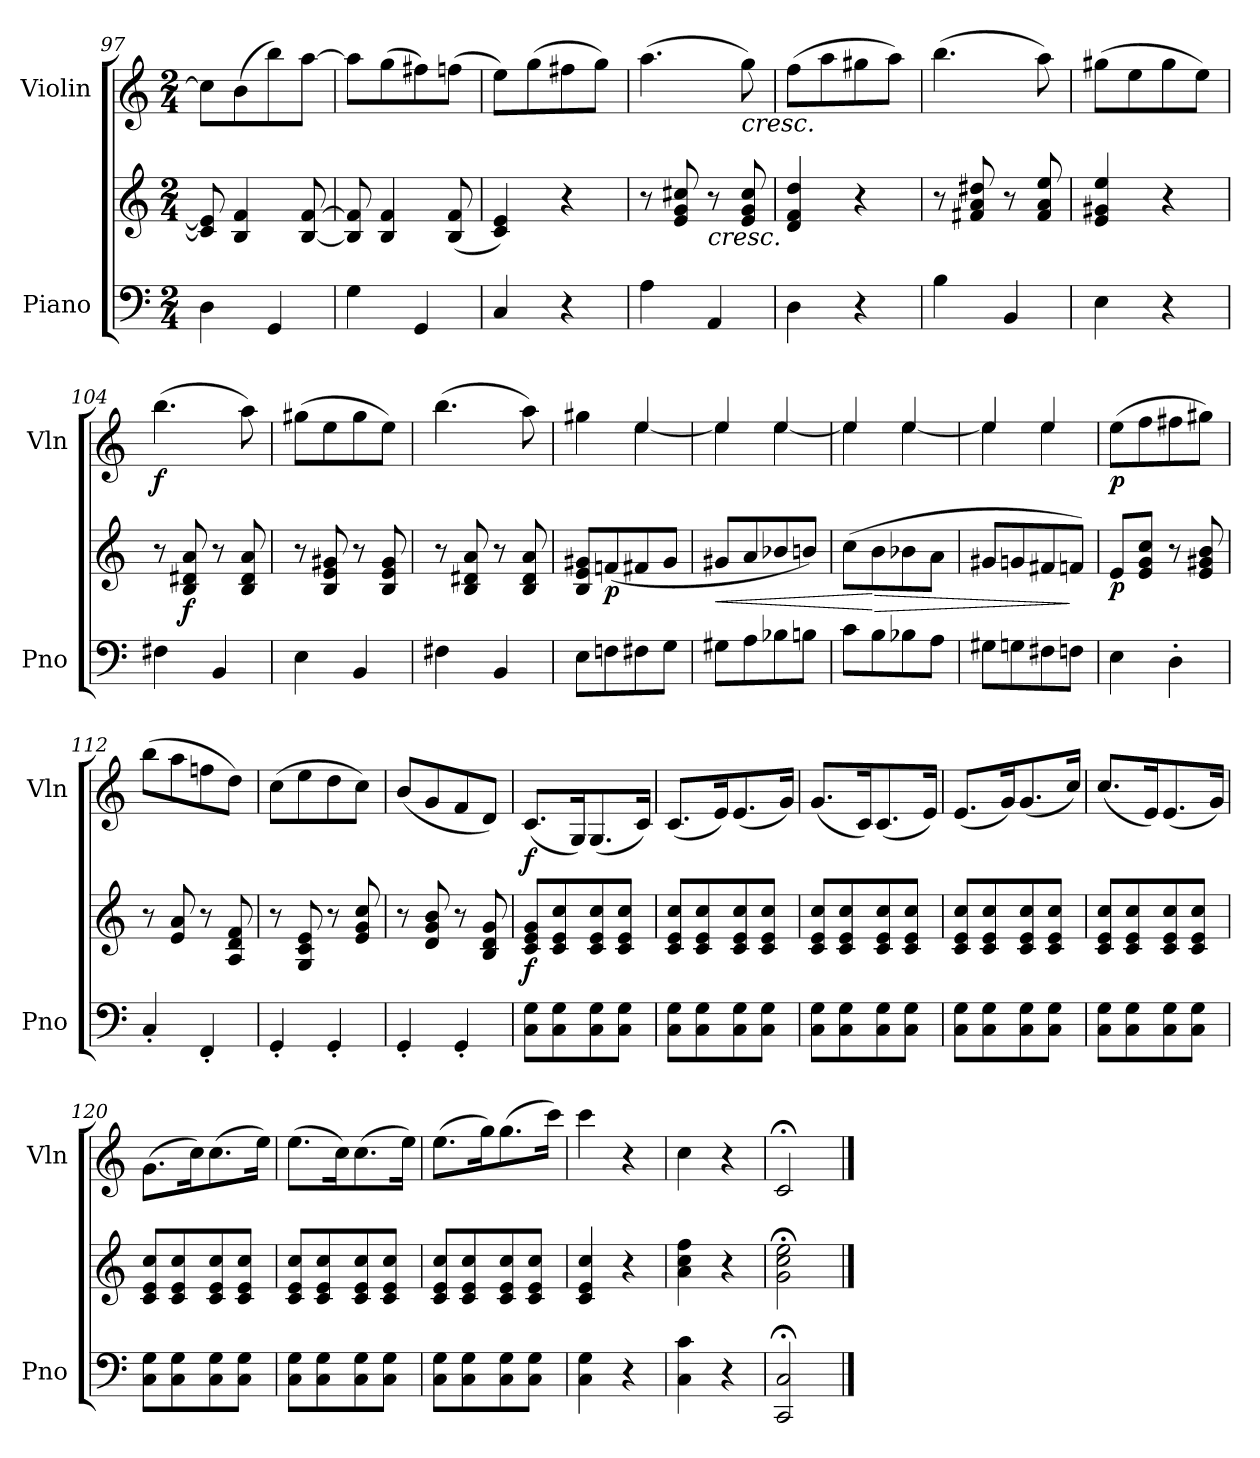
**kern	**kern	**dynam	**kern	**dynam
*part2	*part2	*part2	*part1	*part1
*staff3	*staff2	*staff2/3	*staff1	*staff1
*I"Piano	*	*	*I"Violin	*
*I'Pno	*	*	*I'Vln	*
*clefF4	*clefG2	*	*clefG2	*
*k[]	*k[]	*	*k[]	*
*M2/4	*M2/4	*	*M2/4	*
=97	=97	=97	=97	=97
4D\	8c/] 8e/]	.	8cc\L]	.
.	4B/ 4f/	.	(8b\	.
4GG/	.	.	8bb\)	.
.	[8B/ [8f/	.	[8aa\J	.
=98	=98	=98	=98	=98
4G\	8B/] 8f/]	.	8aa\L]	.
.	4B/ 4f/	.	(8gg\	.
4GG/	.	.	8ff#X\)	.
.	(8B/ 8f/	.	(8ffn\J	.
=99	=99	=99	=99	=99
4C/	4c/ 4e/)	.	8ee\L)	.
.	.	.	(8gg\	.
4r	4r	.	8ff#X\	.
.	.	.	8gg\J)	.
=100	=100	=100	=100	=100
4A\	8r	.	(4.aa\	.
.	8e/ 8g/ 8cc#X/	.	.	.
!	!LO:TX:b:i:t=cresc.	!	!	!
4AA/	8r	.	.	.
!	!	!	!LO:TX:b:i:t=cresc.	!
.	8e/ 8g/ 8cc#/	.	8gg\)	.
!!LO:PB:g=z
=101	=101	=101	=101	=101
4D\	4d/ 4f/ 4dd/	.	(8ff\L	.
.	.	.	8aa\	.
4r	4r	.	8gg#X\	.
.	.	.	8aa\J)	.
!!LO:LB:g=z
=102	=102	=102	=102	=102
4B\	8r	.	(4.bb\	.
.	8f#X/ 8a/ 8dd#X/	.	.	.
4BB/	8r	.	.	.
.	8f#/ 8a/ 8ee/	.	8aa\)	.
=103	=103	=103	=103	=103
4E\	4e/ 4g#X/ 4ee/	.	(8gg#X\L	.
.	.	.	8ee\	.
4r	4r	.	8gg#\	.
.	.	.	8ee\J)	.
=104	=104	=104	=104	=104
!	!	!	!	!LO:DY:b
4F#X\	8r	.	(4.bb\	f
!	!	!LO:DY:b	!	!
.	8B/ 8d#X/ 8a/	f	.	.
4BB/	8r	.	.	.
.	8B/ 8d#/ 8a/	.	8aa\)	.
=105	=105	=105	=105	=105
4E\	8r	.	(8gg#X\L	.
.	8B/ 8e/ 8g#X/	.	8ee\	.
4BB/	8r	.	8gg#\	.
.	8B/ 8e/ 8g#/	.	8ee\J)	.
=106	=106	=106	=106	=106
4F#X\	8r	.	(4.bb\	.
.	8B/ 8d#X/ 8a/	.	.	.
4BB/	8r	.	.	.
.	8B/ 8d#/ 8a/	.	8aa\)	.
=107	=107	=107	=107	=107
*	*	*	*^	*
8E\L	8B/ 8e/ 8g#X/L	.	4gg#X\	4ryy	.
!	!	!LO:DY:b	!	!	!
8Fn\	(8fn/	p	.	.	.
8F#X\	8f#X/	.	4ee/	[>4ee\	.
8G\J	8g#/J	.	.	.	.
=108	=108	=108	=108	=108	=108
!	!	!LO:HP:b	!	!	!
8G#X\L	8g#X/L	<	4ee/	4ee\]	.
8A\	8a/	.	.	.	.
8B-X\	8b-X/	.	4ee/	[>4ee\	.
8Bn\J	8bn/J)	.	.	.	.
!!LO:LB:g=z	!!
=109	=109	=109	=109	=109	=109
8c\L	(8cc\L	.	4ee/	4ee\]	.
!	!	!LO:HP:n=1:b	!	!	!
8B\	8b\	[ >	.	.	.
8B-X\	8b-X\	.	4ee/	[>4ee\	.
8A\J	8a\J	.	.	.	.
=110	=110	=110	=110	=110	=110
8G#X\L	8g#X/L	.	4ee/	4ee\]	.
8Gn\	8gn/	.	.	.	.
8F#X\	8f#X/	.	4ee/	4ee\	.
8Fn\J	8fn/J)	]	.	.	.
*	*	*	*v	*v	*
=111	=111	=111	=111	=111
!	!	!LO:DY:b	!	!LO:DY:b
4E\	8e/L	p	(8ee\L	p
.	8e/ 8g/ 8cc/J	.	8ff\	.
4D'\	8r	.	8ff#X\	.
.	8e/ 8g#X/ 8b/	.	8gg#X\J)	.
=112	=112	=112	=112	=112
4C'/	8r	.	(8bb\L	.
.	8e/ 8a/	.	8aa\	.
4FF'/	8r	.	8ffn\	.
.	8A/ 8d/ 8f/	.	8dd\J)	.
=113	=113	=113	=113	=113
4GG'/	8r	.	(8cc\L	.
.	8G/ 8c/ 8e/	.	8ee\	.
4GG'/	8r	.	8dd\	.
.	8e/ 8g/ 8cc/	.	8cc\J)	.
=114	=114	=114	=114	=114
4GG'/	8r	.	(8b/L	.
.	8d/ 8g/ 8b/	.	8g/	.
4GG'/	8r	.	8f/	.
.	8B/ 8d/ 8g/	.	8d/J)	.
!!LO:LB:g=z
=115	=115	=115	=115	=115
!	!	!LO:DY:b	!	!LO:DY:b
8C\ 8G\L	8c/ 8e/ 8g/L	f	(8.c/L	f
8C\ 8G\	8c/ 8e/ 8cc/	.	.	.
.	.	.	16G/K)	.
8C\ 8G\	8c/ 8e/ 8cc/	.	(8.G/	.
8C\ 8G\J	8c/ 8e/ 8cc/J	.	.	.
.	.	.	16c/Jk)	.
=116	=116	=116	=116	=116
8C\ 8G\L	8c/ 8e/ 8cc/L	.	(8.c/L	.
8C\ 8G\	8c/ 8e/ 8cc/	.	.	.
.	.	.	16e/K)	.
8C\ 8G\	8c/ 8e/ 8cc/	.	(8.e/	.
8C\ 8G\J	8c/ 8e/ 8cc/J	.	.	.
.	.	.	16g/Jk)	.
=117	=117	=117	=117	=117
8C\ 8G\L	8c/ 8e/ 8cc/L	.	(8.g/L	.
8C\ 8G\	8c/ 8e/ 8cc/	.	.	.
.	.	.	16c/K)	.
8C\ 8G\	8c/ 8e/ 8cc/	.	(8.c/	.
8C\ 8G\J	8c/ 8e/ 8cc/J	.	.	.
.	.	.	16e/Jk)	.
=118	=118	=118	=118	=118
8C\ 8G\L	8c/ 8e/ 8cc/L	.	(8.e/L	.
8C\ 8G\	8c/ 8e/ 8cc/	.	.	.
.	.	.	16g/K)	.
8C\ 8G\	8c/ 8e/ 8cc/	.	(8.g/	.
8C\ 8G\J	8c/ 8e/ 8cc/J	.	.	.
.	.	.	16cc/Jk)	.
=119	=119	=119	=119	=119
8C\ 8G\L	8c/ 8e/ 8cc/L	.	(8.cc/L	.
8C\ 8G\	8c/ 8e/ 8cc/	.	.	.
.	.	.	16e/K)	.
8C\ 8G\	8c/ 8e/ 8cc/	.	(8.e/	.
8C\ 8G\J	8c/ 8e/ 8cc/J	.	.	.
.	.	.	16g/Jk)	.
=120	=120	=120	=120	=120
8C\ 8G\L	8c/ 8e/ 8cc/L	.	(8.g\L	.
8C\ 8G\	8c/ 8e/ 8cc/	.	.	.
.	.	.	16cc\K)	.
8C\ 8G\	8c/ 8e/ 8cc/	.	(8.cc\	.
8C\ 8G\J	8c/ 8e/ 8cc/J	.	.	.
.	.	.	16ee\Jk)	.
!!LO:LB:g=z
=121	=121	=121	=121	=121
8C\ 8G\L	8c/ 8e/ 8cc/L	.	(8.ee\L	.
8C\ 8G\	8c/ 8e/ 8cc/	.	.	.
.	.	.	16cc\K)	.
8C\ 8G\	8c/ 8e/ 8cc/	.	(8.cc\	.
8C\ 8G\J	8c/ 8e/ 8cc/J	.	.	.
.	.	.	16ee\Jk)	.
=122	=122	=122	=122	=122
8C\ 8G\L	8c/ 8e/ 8cc/L	.	(8.ee\L	.
8C\ 8G\	8c/ 8e/ 8cc/	.	.	.
.	.	.	16gg\K)	.
8C\ 8G\	8c/ 8e/ 8cc/	.	(8.gg\	.
8C\ 8G\J	8c/ 8e/ 8cc/J	.	.	.
.	.	.	16ccc\Jk)	.
=123	=123	=123	=123	=123
4C\ 4G\	4c/ 4e/ 4cc/	.	4ccc\	.
4r	4r	.	4r	.
=124	=124	=124	=124	=124
4C\ 4c\	4a\ 4cc\ 4ff\	.	4cc\	.
4r	4r	.	4r	.
=125	=125	=125	=125	=125
2CC/; 2C/;	2g\;< 2cc\;< 2ee\;<	.	2c;</	.
==	==	==	==	==
*-	*-	*-	*-	*-
